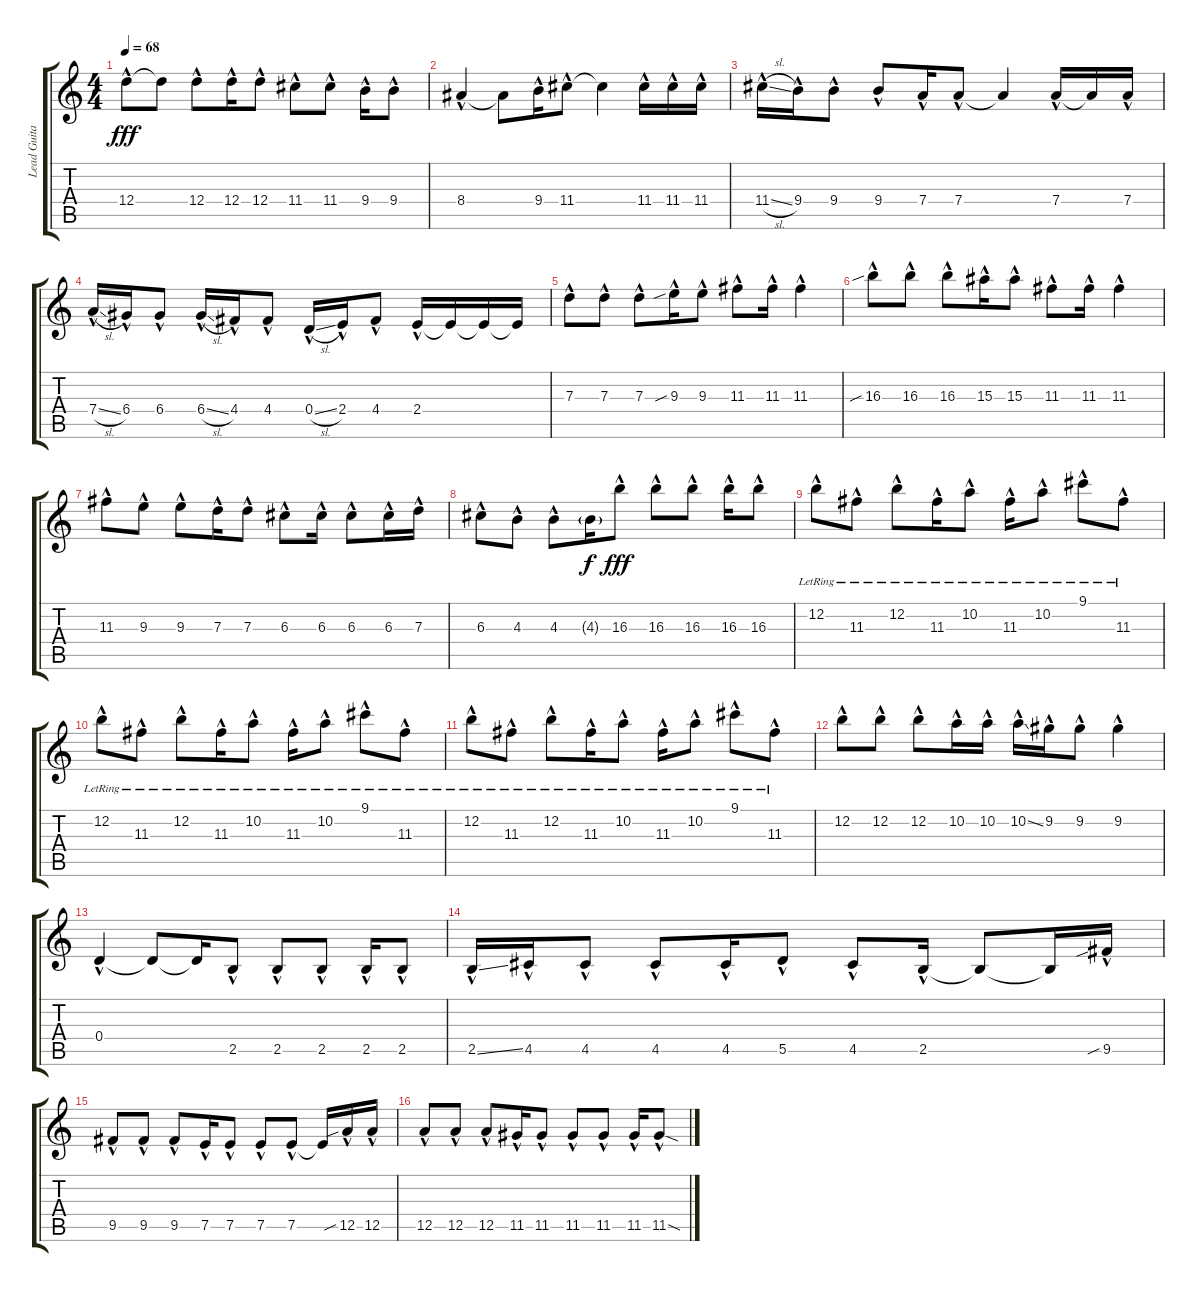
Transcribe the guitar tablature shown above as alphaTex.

\track ("Lead Guitar" "Lead Guita") {instrument electricguitarclean}
\staff {score tabs}
\tuning (E4 B3 G3 D3 A2 E2) {hide}
\ts (4 4)
\tempo 68
\clef g2
\ks c
12.4{hac}.8{dy fff} 12.4{t}.8 12.4{hac}.8 12.4{hac}.16 12.4{hac}.8 11.4{hac}.8 11.4{hac}.8 9.4{hac}.16 9.4{hac}.8 |
8.4{hac}.4 8.4{t}.8 9.4{hac}.16 11.4{hac}.8 11.4{t}.4 11.4{hac}.16 11.4{hac}.16 11.4{hac}.16 |
11.4{sl hac}.16 9.4{hac}.16 9.4{hac}.8 9.4{hac}.8 7.4{hac}.16 7.4{hac}.8 7.4{t}.4 7.4{hac}.16 7.4{t}.16 7.4{hac}.16 |
7.4{sl hac}.16 6.4{hac}.16 6.4{hac}.8 6.4{sl hac}.16 4.4{hac}.16 4.4{hac}.8 0.4{sl hac}.16 2.4{hac}.16 4.4{hac}.8 2.4{hac}.16 2.4{t}.16 2.4{t}.16 2.4{t}.16 |
7.3{hac}.8 7.3{hac}.8 7.3{hac}.8 9.3{sib hac}.16 9.3{hac}.8 11.3{hac}.8 11.3{hac}.16 11.3{hac}.4 |
16.3{sib hac}.8 16.3{hac}.8 16.3{hac}.8 15.3{hac}.16 15.3{hac}.8 11.3{hac}.8 11.3{hac}.16 11.3{hac}.4 |
11.3{hac}.8 9.3{hac}.8 9.3{hac}.8 7.3{hac}.16 7.3{hac}.8 6.3{hac}.8 6.3{hac}.16 6.3{hac}.8 6.3{hac}.16 7.3{hac}.16 |
6.3{hac}.8 4.3{hac}.8 4.3{hac}.8 4.3{g}.16{dy f} 16.3{hac}.8{dy fff} 16.3{hac}.8 16.3{hac}.8 16.3{hac}.16 16.3{hac}.8 |
12.2{hac lr}.8 11.3{hac lr}.8 12.2{hac lr}.8 11.3{hac lr}.16 10.2{hac lr}.8 11.3{hac lr}.16 10.2{hac lr}.8 9.1{hac lr}.8 11.3{hac lr}.8 |
12.2{hac lr}.8 11.3{hac lr}.8 12.2{hac lr}.8 11.3{hac lr}.16 10.2{hac lr}.8 11.3{hac lr}.16 10.2{hac lr}.8 9.1{hac lr}.8 11.3{hac lr}.8 |
12.2{hac lr}.8 11.3{hac lr}.8 12.2{hac lr}.8 11.3{hac lr}.16 10.2{hac lr}.8 11.3{hac lr}.16 10.2{hac lr}.8 9.1{hac lr}.8 11.3{hac lr}.8 |
12.2{hac}.8 12.2{hac}.8 12.2{hac}.8 10.2{hac}.16 10.2{hac}.16 10.2{ss hac}.16 9.2{hac}.16 9.2{hac}.8 9.2{hac}.4 |
0.4{hac}.4 0.4{t}.8 0.4{t}.16 2.5{hac}.8 2.5{hac}.8 2.5{hac}.8 2.5{hac}.16 2.5{hac}.8 |
2.5{ss hac}.16 4.5{hac}.16 4.5{hac}.8 4.5{hac}.8 4.5{hac}.16 5.5{hac}.8 4.5{hac}.8 2.5{hac}.16 2.5{t}.8 2.5{t}.16 9.5{sib hac}.16 |
9.5{hac}.8 9.5{hac}.8 9.5{hac}.8 7.5{hac}.16 7.5{hac}.8 7.5{hac}.8 7.5{hac}.8 7.5{t}.16 12.5{sib hac}.16 12.5{hac}.16 |
12.5{hac}.8 12.5{hac}.8 12.5{hac}.8 11.5{hac}.16 11.5{hac}.8 11.5{hac}.8 11.5{hac}.8 11.5{hac}.16 11.5{sod hac}.8
